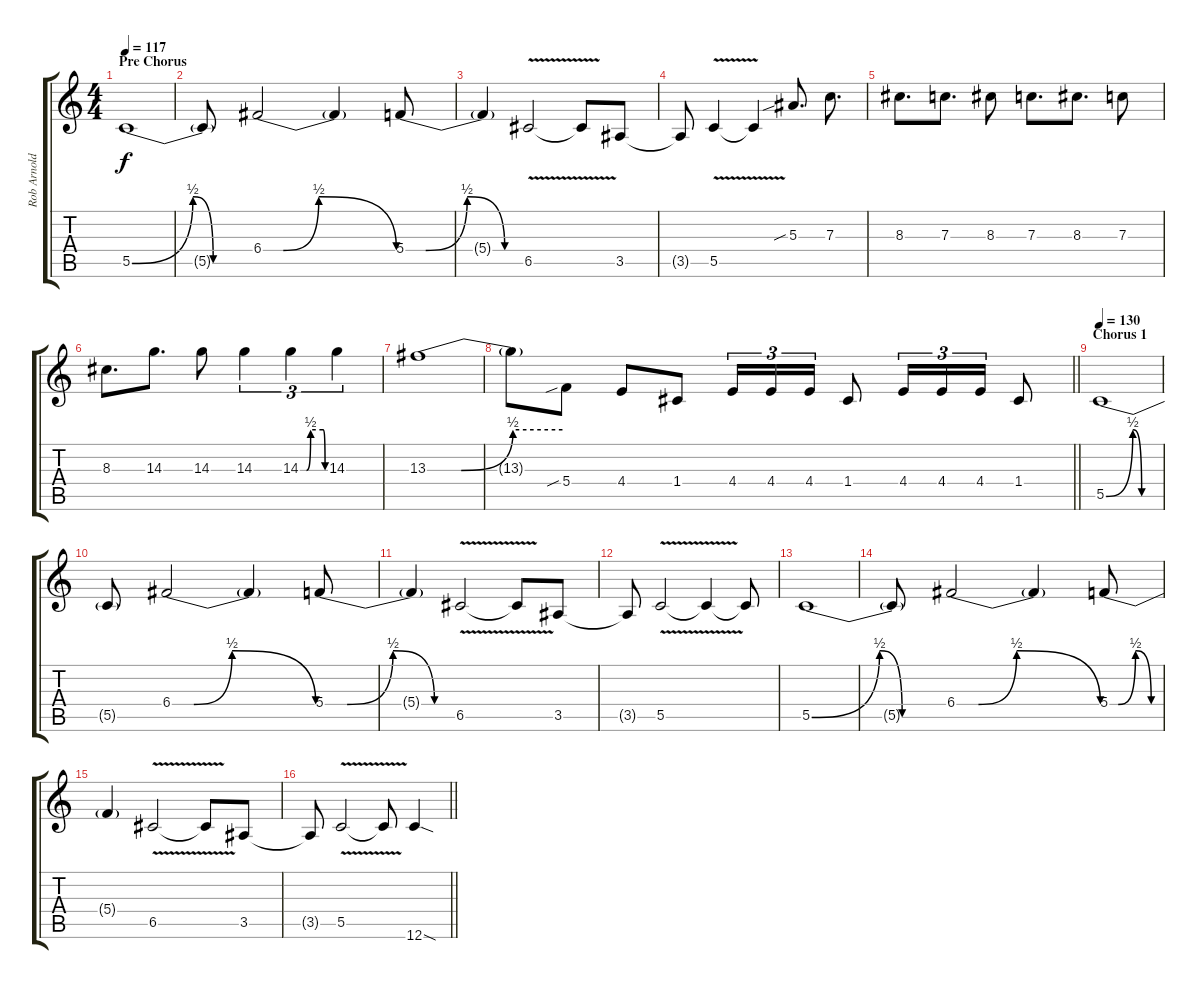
\track ("Rob Arnold" "Rob Arnold") {instrument distortionguitar}
\staff {score tabs}
\tuning (D4 A3 F3 C3 G2 C2) {hide}
\ts (4 4)
\section ("" "Pre Chorus")
\tempo 117
\clef g2
\ks c
5.5{be (custom 0 0 30 2 40 0 60 0)}.1{dy f} |
5.5{t}.8 6.4{be (custom 0 0 9 0 25 2 60 0)}.2 6.4{t}.4 5.4{be (custom 0 0 10 0 31 2 50 0 60 0)}.8 |
5.4{t}.4 6.5{v}.2 6.5{t}.8 3.5.8 |
3.5{t}.8 5.5{v}.4 5.5{t}.4 5.3{sib}.8{d} 7.3.8{d} |
8.3.8{d} 7.3.8{d} 8.3.8 7.3.8{d} 8.3.8{d} 7.3.8 |
8.3.8{d} 14.3.8{d} 14.3.8 14.3.4{tu (3 2)} 14.3{be (custom 0 0 15 0 25 2 55 2 60 0)}.4{tu (3 2)} 14.3.4{tu (3 2)} |
13.3{be (custom 0 0 15 0 38 2 60 2)}.1 |
\barLineRight lightlight
13.3{t}.8 5.4{sib}.8 4.4.8 1.4.8 4.4.16{tu (3 2)} 4.4.16{tu (3 2)} 4.4.16{tu (3 2)} 1.4.8 4.4.16{tu (3 2)} 4.4.16{tu (3 2)} 4.4.16{tu (3 2)} 1.4.8 |
\section ("" "Chorus 1 ")
\tempo 130
5.5{be (custom 0 0 30 2 40 0 60 0)}.1 |
5.5{t}.8 6.4{be (custom 0 0 9 0 25 2 60 0)}.2 6.4{t}.4 5.4{be (custom 0 0 10 0 31 2 50 0 60 0)}.8 |
5.4{t}.4 6.5{v}.2 6.5{t}.8 3.5.8 |
3.5{t}.8 5.5{v}.2 5.5{t}.4 5.5{t}.8 |
5.5{be (custom 0 0 30 2 40 0 60 0)}.1 |
5.5{t}.8 6.4{be (custom 0 0 9 0 25 2 60 0)}.2 6.4{t}.4 5.4{be (custom 0 0 10 0 31 2 50 0 60 0)}.8 |
5.4{t}.4 6.5{v}.2 6.5{t}.8 3.5.8 |
\barLineRight lightlight
3.5{t}.8 5.5{v}.2 5.5{t}.8 12.6{sod}.4
